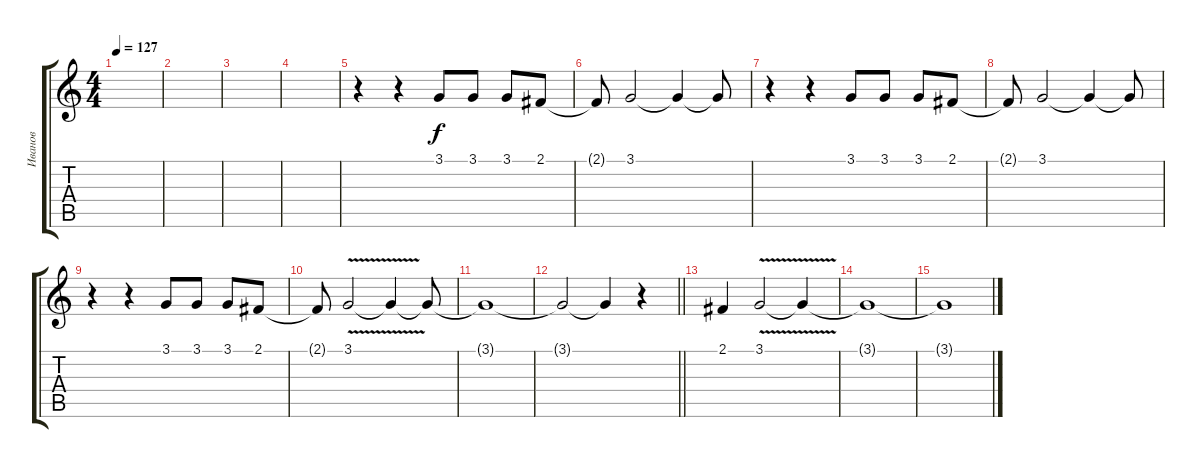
\track ("Иванов" "Иванов") {instrument tenorsax}
\staff {score tabs}
\tuning (E4 B3 G3 D3 A2 E2) {hide}
\ts (4 4)
\tempo 127
\clef g2
\ks c
|
|
|
|
r.4 r.4 3.1.8 3.1.8 3.1.8 2.1.8 |
2.1{t}.8 3.1.2 3.1{t}.4 3.1{t}.8 |
r.4 r.4 3.1.8 3.1.8 3.1.8 2.1.8 |
2.1{t}.8 3.1.2 3.1{t}.4 3.1{t}.8 |
r.4 r.4 3.1.8 3.1.8 3.1.8 2.1.8 |
2.1{t}.8 3.1{v}.2 3.1{t}.4 3.1{t}.8 |
3.1{t}.1 |
\barLineRight lightlight
3.1{t}.2 3.1{t}.4 r.4 |
2.1.4 3.1{v}.2 3.1{t}.4 |
3.1{t}.1 |
3.1{t}.1
